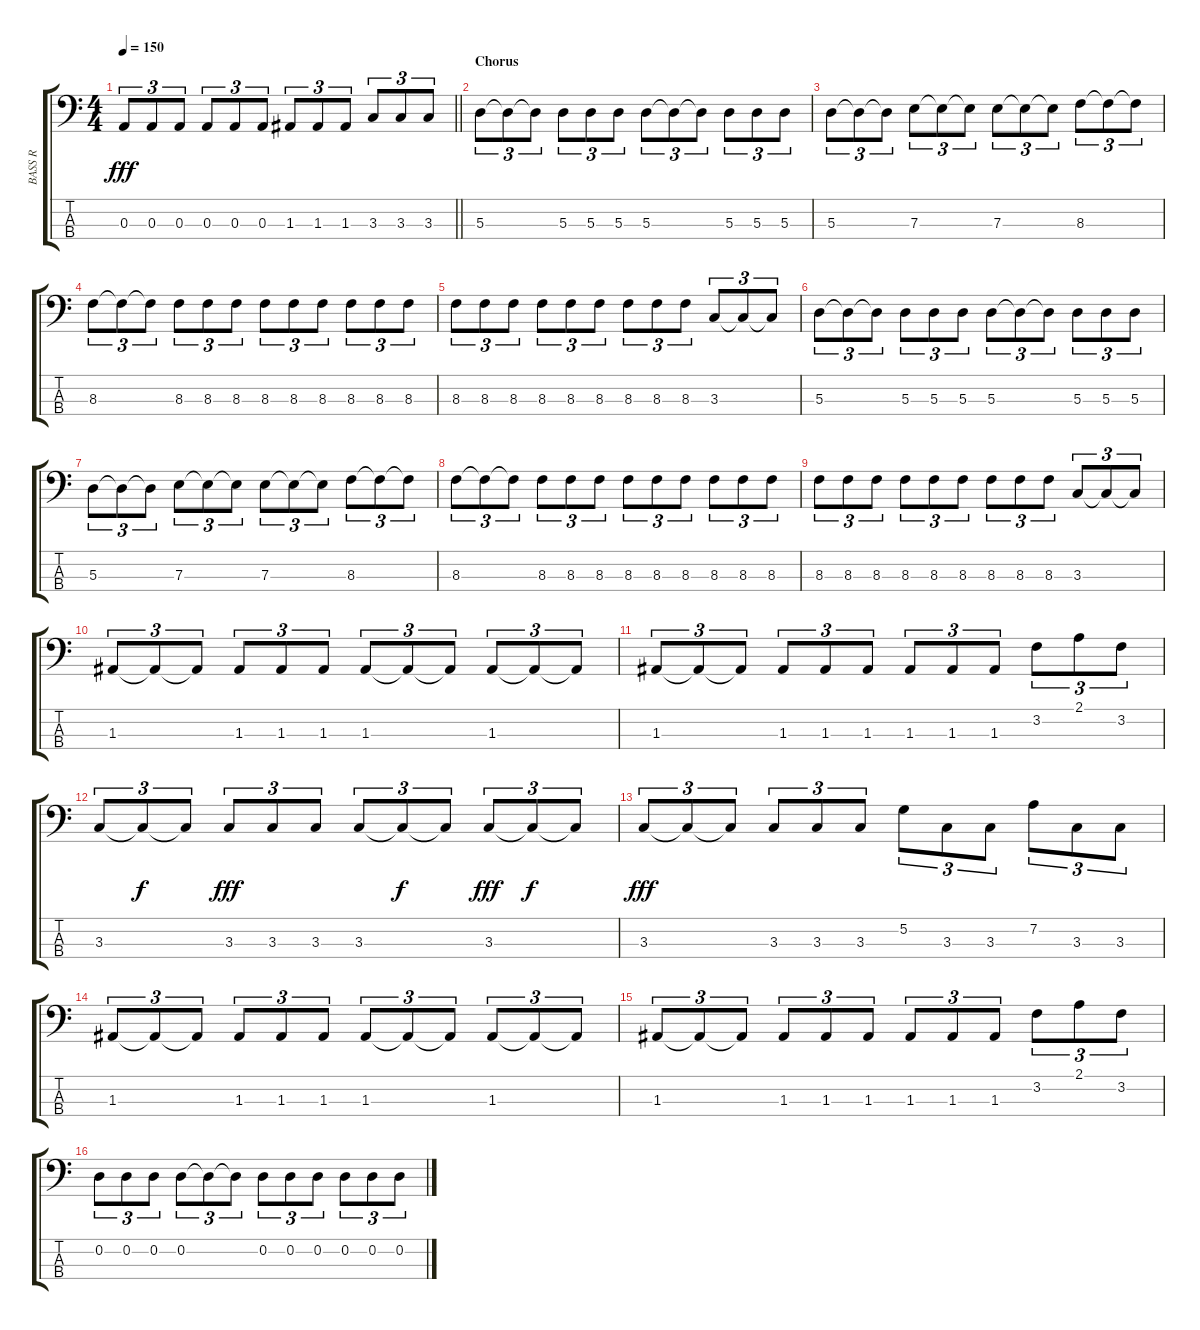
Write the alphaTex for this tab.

\track ("BASS R" "BASS R") {instrument slapbass2}
\staff {score tabs}
\tuning (G2 D2 A1 D1) {hide}
\ts (4 4)
\tempo 150
\clef f4
\barLineRight lightlight
\ks c
0.3.8{tu (3 2) dy fff} 0.3.8{tu (3 2)} 0.3.8{tu (3 2)} 0.3.8{tu (3 2)} 0.3.8{tu (3 2)} 0.3.8{tu (3 2)} 1.3.8{tu (3 2)} 1.3.8{tu (3 2)} 1.3.8{tu (3 2)} 3.3.8{tu (3 2)} 3.3.8{tu (3 2)} 3.3.8{tu (3 2)} |
\section ("" "Chorus")
5.3.8{tu (3 2)} 5.3{t}.8{tu (3 2)} 5.3{t}.8{tu (3 2)} 5.3.8{tu (3 2)} 5.3.8{tu (3 2)} 5.3.8{tu (3 2)} 5.3.8{tu (3 2)} 5.3{t}.8{tu (3 2)} 5.3{t}.8{tu (3 2)} 5.3.8{tu (3 2)} 5.3.8{tu (3 2)} 5.3.8{tu (3 2)} |
5.3.8{tu (3 2)} 5.3{t}.8{tu (3 2)} 5.3{t}.8{tu (3 2)} 7.3.8{tu (3 2)} 7.3{t}.8{tu (3 2)} 7.3{t}.8{tu (3 2)} 7.3.8{tu (3 2)} 7.3{t}.8{tu (3 2)} 7.3{t}.8{tu (3 2)} 8.3.8{tu (3 2)} 8.3{t}.8{tu (3 2)} 8.3{t}.8{tu (3 2)} |
8.3.8{tu (3 2)} 8.3{t}.8{tu (3 2)} 8.3{t}.8{tu (3 2)} 8.3.8{tu (3 2)} 8.3.8{tu (3 2)} 8.3.8{tu (3 2)} 8.3.8{tu (3 2)} 8.3.8{tu (3 2)} 8.3.8{tu (3 2)} 8.3.8{tu (3 2)} 8.3.8{tu (3 2)} 8.3.8{tu (3 2)} |
8.3.8{tu (3 2)} 8.3.8{tu (3 2)} 8.3.8{tu (3 2)} 8.3.8{tu (3 2)} 8.3.8{tu (3 2)} 8.3.8{tu (3 2)} 8.3.8{tu (3 2)} 8.3.8{tu (3 2)} 8.3.8{tu (3 2)} 3.3.8{tu (3 2)} 3.3{t}.8{tu (3 2)} 3.3{t}.8{tu (3 2)} |
5.3.8{tu (3 2)} 5.3{t}.8{tu (3 2)} 5.3{t}.8{tu (3 2)} 5.3.8{tu (3 2)} 5.3.8{tu (3 2)} 5.3.8{tu (3 2)} 5.3.8{tu (3 2)} 5.3{t}.8{tu (3 2)} 5.3{t}.8{tu (3 2)} 5.3.8{tu (3 2)} 5.3.8{tu (3 2)} 5.3.8{tu (3 2)} |
5.3.8{tu (3 2)} 5.3{t}.8{tu (3 2)} 5.3{t}.8{tu (3 2)} 7.3.8{tu (3 2)} 7.3{t}.8{tu (3 2)} 7.3{t}.8{tu (3 2)} 7.3.8{tu (3 2)} 7.3{t}.8{tu (3 2)} 7.3{t}.8{tu (3 2)} 8.3.8{tu (3 2)} 8.3{t}.8{tu (3 2)} 8.3{t}.8{tu (3 2)} |
8.3.8{tu (3 2)} 8.3{t}.8{tu (3 2)} 8.3{t}.8{tu (3 2)} 8.3.8{tu (3 2)} 8.3.8{tu (3 2)} 8.3.8{tu (3 2)} 8.3.8{tu (3 2)} 8.3.8{tu (3 2)} 8.3.8{tu (3 2)} 8.3.8{tu (3 2)} 8.3.8{tu (3 2)} 8.3.8{tu (3 2)} |
8.3.8{tu (3 2)} 8.3.8{tu (3 2)} 8.3.8{tu (3 2)} 8.3.8{tu (3 2)} 8.3.8{tu (3 2)} 8.3.8{tu (3 2)} 8.3.8{tu (3 2)} 8.3.8{tu (3 2)} 8.3.8{tu (3 2)} 3.3.8{tu (3 2)} 3.3{t}.8{tu (3 2)} 3.3{t}.8{tu (3 2)} |
1.3.8{tu (3 2)} 1.3{t}.8{tu (3 2)} 1.3{t}.8{tu (3 2)} 1.3.8{tu (3 2)} 1.3.8{tu (3 2)} 1.3.8{tu (3 2)} 1.3.8{tu (3 2)} 1.3{t}.8{tu (3 2)} 1.3{t}.8{tu (3 2)} 1.3.8{tu (3 2)} 1.3{t}.8{tu (3 2)} 1.3{t}.8{tu (3 2)} |
1.3.8{tu (3 2)} 1.3{t}.8{tu (3 2)} 1.3{t}.8{tu (3 2)} 1.3.8{tu (3 2)} 1.3.8{tu (3 2)} 1.3.8{tu (3 2)} 1.3.8{tu (3 2)} 1.3.8{tu (3 2)} 1.3.8{tu (3 2)} 3.2.8{tu (3 2)} 2.1.8{tu (3 2)} 3.2.8{tu (3 2)} |
3.3.8{tu (3 2)} 3.3{t}.8{tu (3 2) dy f} 3.3{t}.8{tu (3 2)} 3.3.8{tu (3 2) dy fff} 3.3.8{tu (3 2)} 3.3.8{tu (3 2)} 3.3.8{tu (3 2)} 3.3{t}.8{tu (3 2) dy f} 3.3{t}.8{tu (3 2)} 3.3.8{tu (3 2) dy fff} 3.3{t}.8{tu (3 2) dy f} 3.3{t}.8{tu (3 2)} |
3.3.8{tu (3 2) dy fff} 3.3{t}.8{tu (3 2)} 3.3{t}.8{tu (3 2)} 3.3.8{tu (3 2)} 3.3.8{tu (3 2)} 3.3.8{tu (3 2)} 5.2.8{tu (3 2)} 3.3.8{tu (3 2)} 3.3.8{tu (3 2)} 7.2.8{tu (3 2)} 3.3.8{tu (3 2)} 3.3.8{tu (3 2)} |
1.3.8{tu (3 2)} 1.3{t}.8{tu (3 2)} 1.3{t}.8{tu (3 2)} 1.3.8{tu (3 2)} 1.3.8{tu (3 2)} 1.3.8{tu (3 2)} 1.3.8{tu (3 2)} 1.3{t}.8{tu (3 2)} 1.3{t}.8{tu (3 2)} 1.3.8{tu (3 2)} 1.3{t}.8{tu (3 2)} 1.3{t}.8{tu (3 2)} |
1.3.8{tu (3 2)} 1.3{t}.8{tu (3 2)} 1.3{t}.8{tu (3 2)} 1.3.8{tu (3 2)} 1.3.8{tu (3 2)} 1.3.8{tu (3 2)} 1.3.8{tu (3 2)} 1.3.8{tu (3 2)} 1.3.8{tu (3 2)} 3.2.8{tu (3 2)} 2.1.8{tu (3 2)} 3.2.8{tu (3 2)} |
0.2.8{tu (3 2)} 0.2.8{tu (3 2)} 0.2.8{tu (3 2)} 0.2.8{tu (3 2)} 0.2{t}.8{tu (3 2)} 0.2{t}.8{tu (3 2)} 0.2.8{tu (3 2)} 0.2.8{tu (3 2)} 0.2.8{tu (3 2)} 0.2.8{tu (3 2)} 0.2.8{tu (3 2)} 0.2.8{tu (3 2)}
